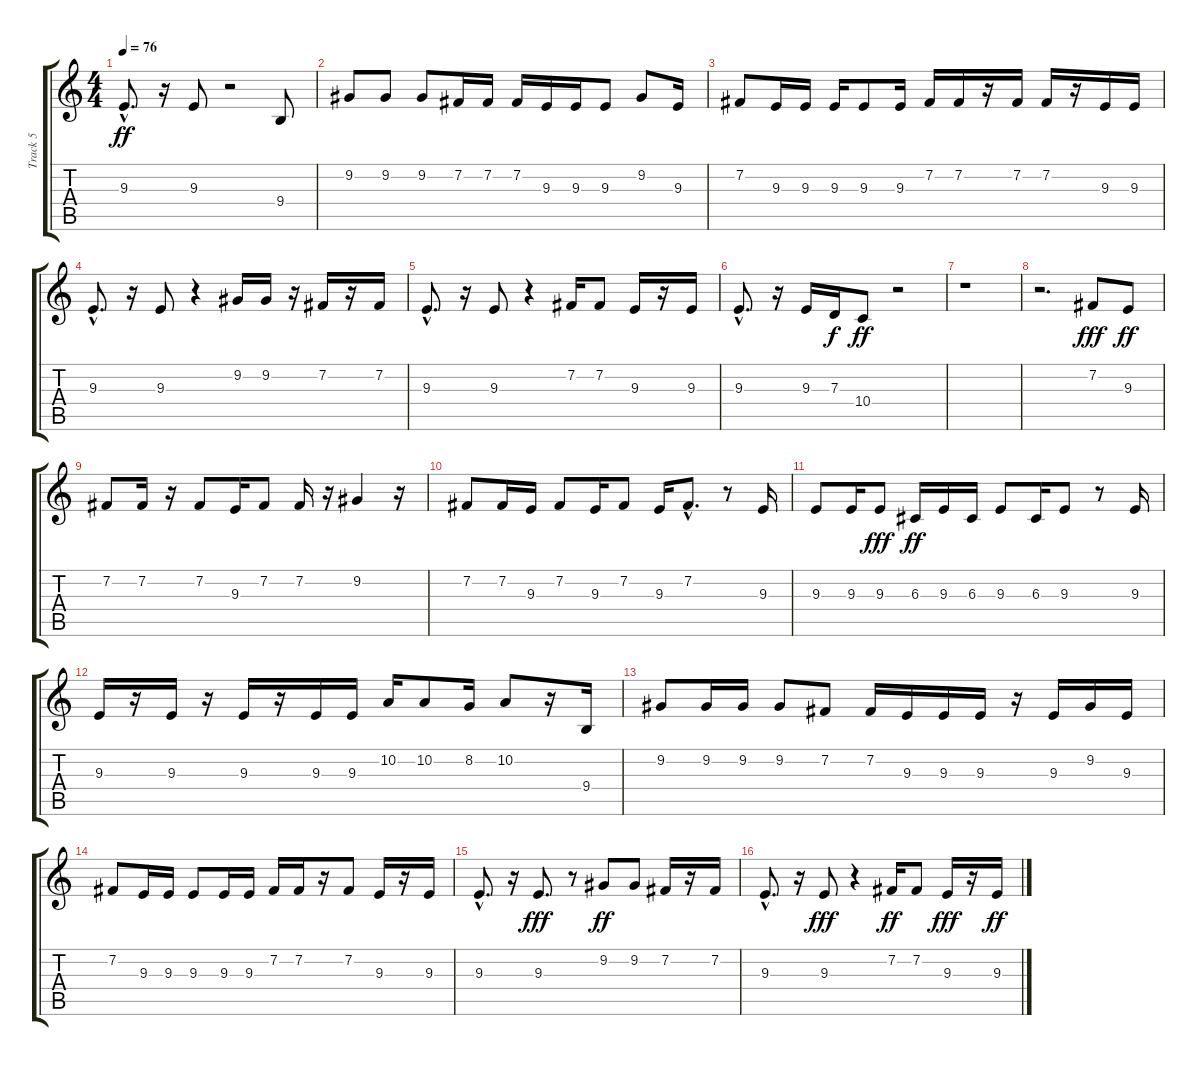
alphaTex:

\track ("Track 5" "Track 5") {instrument drawbarorgan}
\staff {score tabs}
\tuning (E4 B3 G3 D3 A2 E2) {hide}
\ts (4 4)
\tempo 76
\clef g2
\ks c
9.3{hac}.8{d dy ff} r.16 9.3.8 r.2 9.4.8 |
9.2.8 9.2.8 9.2.8 7.2.16 7.2.16 7.2.16 9.3.16 9.3.16 9.3.8 9.2.8 9.3.16 |
7.2.8 9.3.16 9.3.16 9.3.16 9.3.8 9.3.16 7.2.16 7.2.16 r.16 7.2.16 7.2.16 r.16 9.3.16 9.3.16 |
9.3{hac}.8{d} r.16 9.3.8 r.4 9.2.16 9.2.16 r.16 7.2.16 r.16 7.2.16 |
9.3{hac}.8{d} r.16 9.3.8 r.4 7.2.16 7.2.8 9.3.16 r.16 9.3.16 |
9.3{hac}.8{d} r.16 9.3.16 7.3.16{dy f} 10.4.8{dy ff} r.2 |
r.1 |
r.2{d} 7.2.8{dy fff} 9.3.8{dy ff} |
7.2.8 7.2.16 r.16 7.2.8 9.3.16 7.2.8 7.2.16 r.16 9.2.4 r.16 |
7.2.8 7.2.16 9.3.16 7.2.8 9.3.16 7.2.8 9.3.16 7.2{hac}.8{d} r.8 9.3.16 |
9.3.8 9.3.16 9.3.8{dy fff} 6.3.16{dy ff} 9.3.16 6.3.16 9.3.8 6.3.16 9.3.8 r.8 9.3.16 |
9.3.16 r.16 9.3.16 r.16 9.3.16 r.16 9.3.16 9.3.16 10.2.16 10.2.8 8.2.16 10.2.8 r.16 9.4.16 |
9.2.8 9.2.16 9.2.16 9.2.8 7.2.8 7.2.16 9.3.16 9.3.16 9.3.16 r.16 9.3.16 9.2.16 9.3.16 |
7.2.8 9.3.16 9.3.16 9.3.8 9.3.16 9.3.16 7.2.16 7.2.16 r.16 7.2.8 9.3.16 r.16 9.3.16 |
9.3{hac}.8{d} r.16 9.3.8{d dy fff} r.8 9.2.8{dy ff} 9.2.8 7.2.16 r.16 7.2.16 |
9.3{hac}.8{d} r.16 9.3.8{dy fff} r.4 7.2.16{dy ff} 7.2.8 9.3.16{dy fff} r.16 9.3.16{dy ff}
